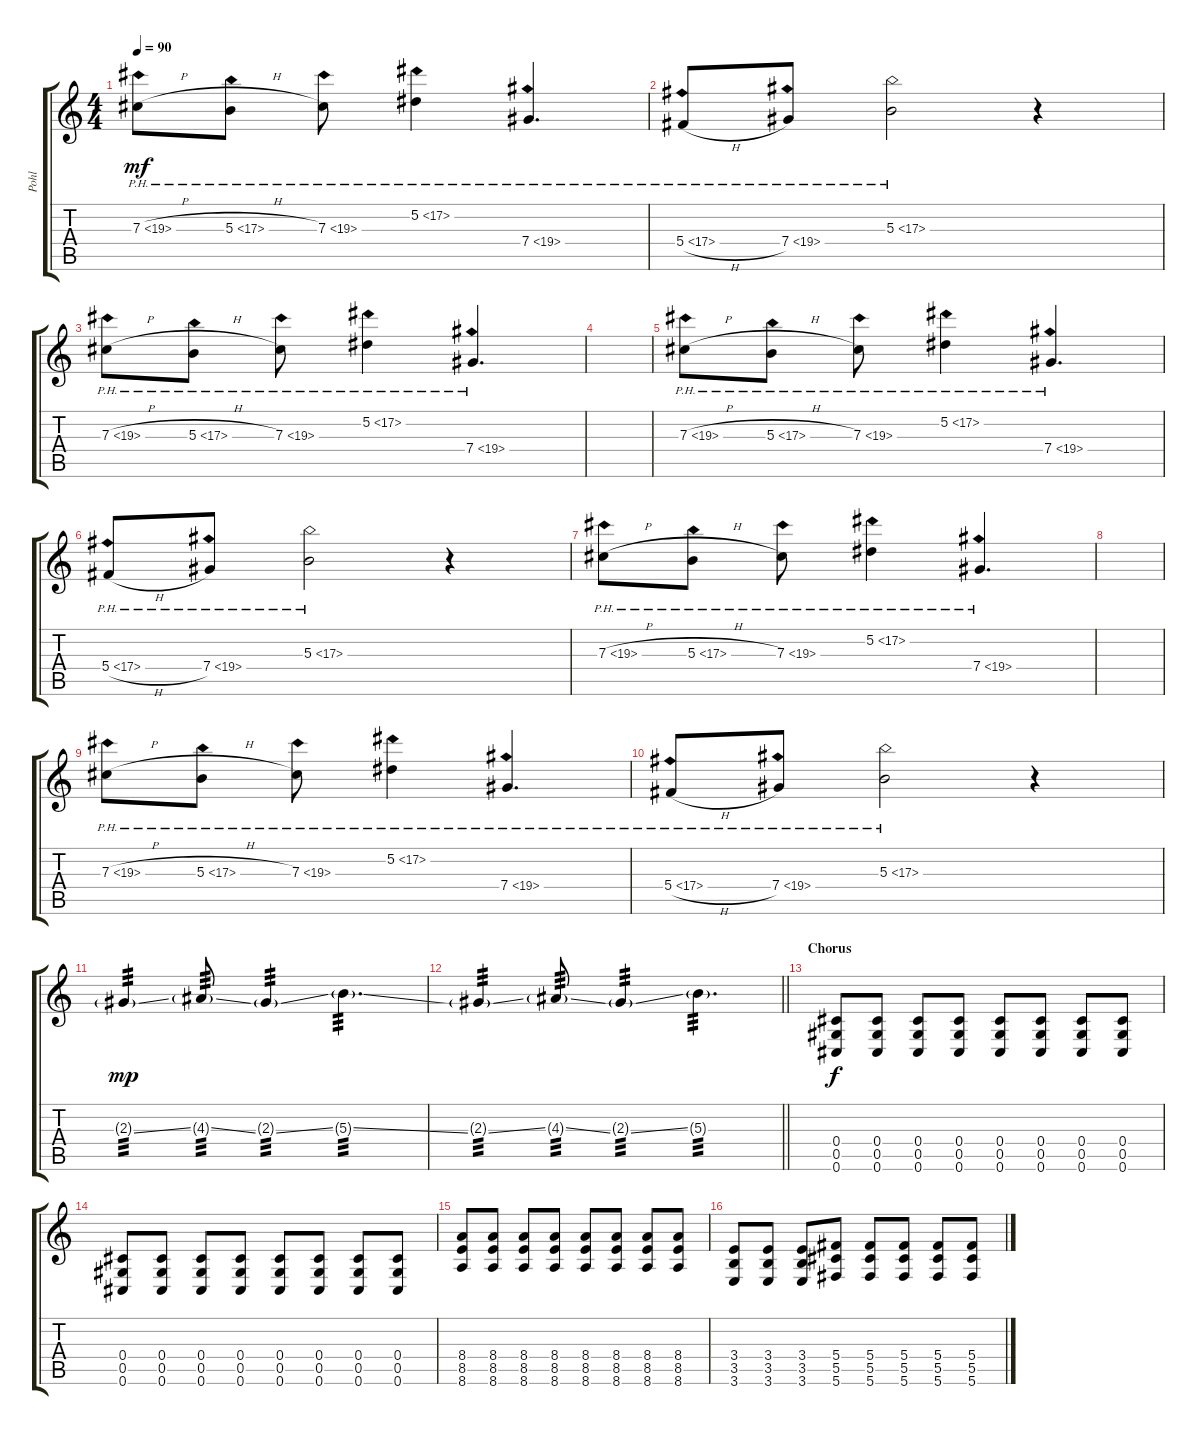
\track ("Pohl" "Pohl") {instrument distortionguitar}
\staff {score tabs}
\tuning (Eb4 Bb3 Gb3 Db3 Ab2 Db2) {hide}
\ts (4 4)
\tempo 90
\clef g2
\ks c
7.3{ph 12 h}.8{dy mf} 5.3{ph 12 h}.8 7.3{ph 12}.8 5.2{ph 12}.4 7.4{ph 12}.4{d} |
5.4{ph 12 h}.8 7.4{ph 12}.8 5.3{ph 12}.2 r.4 |
7.3{ph 12 h}.8 5.3{ph 12 h}.8 7.3{ph 12}.8 5.2{ph 12}.4 7.4{ph 12}.4{d} |
|
7.3{ph 12 h}.8 5.3{ph 12 h}.8 7.3{ph 12}.8 5.2{ph 12}.4 7.4{ph 12}.4{d} |
5.4{ph 12 h}.8 7.4{ph 12}.8 5.3{ph 12}.2 r.4 |
7.3{ph 12 h}.8 5.3{ph 12 h}.8 7.3{ph 12}.8 5.2{ph 12}.4 7.4{ph 12}.4{d} |
|
7.3{ph 12 h}.8 5.3{ph 12 h}.8 7.3{ph 12}.8 5.2{ph 12}.4 7.4{ph 12}.4{d} |
5.4{ph 12 h}.8 7.4{ph 12}.8 5.3{ph 12}.2 r.4 |
2.3{ss g}.4{tp 3 dy mp} 4.3{ss g}.8{tp 3} 2.3{ss g}.4{tp 3} 5.3{ss g}.4{d tp 3} |
\barLineRight lightlight
2.3{ss g}.4{tp 3} 4.3{ss g}.8{tp 3} 2.3{ss g}.4{tp 3} 5.3{g}.4{d tp 3} |
\section ("" "Chorus")
(0.4 0.5 0.6).8{dy f} (0.4 0.5 0.6).8 (0.4 0.5 0.6).8 (0.4 0.5 0.6).8 (0.4 0.5 0.6).8 (0.4 0.5 0.6).8 (0.4 0.5 0.6).8 (0.4 0.5 0.6).8 |
(0.4 0.5 0.6).8 (0.4 0.5 0.6).8 (0.4 0.5 0.6).8 (0.4 0.5 0.6).8 (0.4 0.5 0.6).8 (0.4 0.5 0.6).8 (0.4 0.5 0.6).8 (0.4 0.5 0.6).8 |
(8.4 8.5 8.6).8 (8.4 8.5 8.6).8 (8.4 8.5 8.6).8 (8.4 8.5 8.6).8 (8.4 8.5 8.6).8 (8.4 8.5 8.6).8 (8.4 8.5 8.6).8 (8.4 8.5 8.6).8 |
(3.4 3.5 3.6).8 (3.4 3.5 3.6).8 (3.4 3.5 3.6).8 (5.4 5.5 5.6).8 (5.4 5.5 5.6).8 (5.4 5.5 5.6).8 (5.4 5.5 5.6).8 (5.4 5.5 5.6).8
